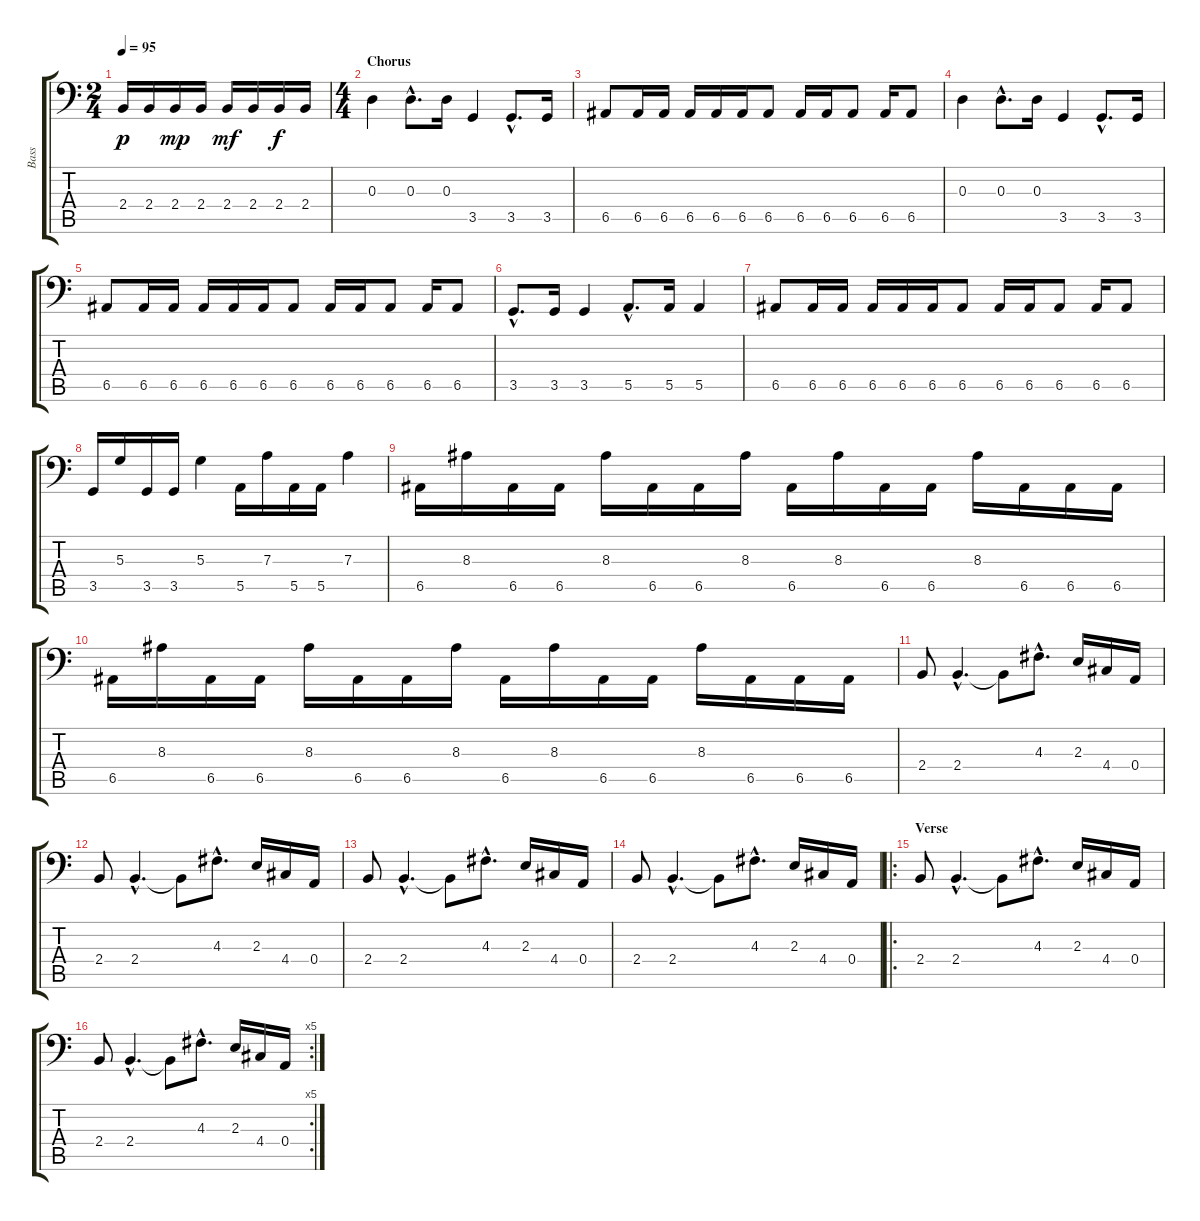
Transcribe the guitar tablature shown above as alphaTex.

\track ("Bass" "Bass") {instrument electricbassfinger}
\staff {score tabs}
\tuning (C3 G2 D2 A1 E1 B0) {hide}
\ts (2 4)
\tempo 95
\clef f4
\ks c
2.4.16{dy p} 2.4.16 2.4.16{dy mp} 2.4.16 2.4.16{dy mf} 2.4.16 2.4.16{dy f} 2.4.16 |
\ts (4 4)
\section ("" "Chorus")
0.3.4 0.3{hac}.8{d} 0.3.16 3.5.4 3.5{hac}.8{d} 3.5.16 |
6.5.8 6.5.16 6.5.16 6.5.16 6.5.16 6.5.16 6.5.8 6.5.16 6.5.16 6.5.8 6.5.16 6.5.8 |
0.3.4 0.3{hac}.8{d} 0.3.16 3.5.4 3.5{hac}.8{d} 3.5.16 |
6.5.8 6.5.16 6.5.16 6.5.16 6.5.16 6.5.16 6.5.8 6.5.16 6.5.16 6.5.8 6.5.16 6.5.8 |
3.5{hac}.8{d} 3.5.16 3.5.4 5.5{hac}.8{d} 5.5.16 5.5.4 |
6.5.8 6.5.16 6.5.16 6.5.16 6.5.16 6.5.16 6.5.8 6.5.16 6.5.16 6.5.8 6.5.16 6.5.8 |
3.5.16 5.3.16 3.5.16 3.5.16 5.3.4 5.5.16 7.3.16 5.5.16 5.5.16 7.3.4 |
6.5.16 8.3.16 6.5.16 6.5.16 8.3.16 6.5.16 6.5.16 8.3.16 6.5.16 8.3.16 6.5.16 6.5.16 8.3.16 6.5.16 6.5.16 6.5.16 |
6.5.16 8.3.16 6.5.16 6.5.16 8.3.16 6.5.16 6.5.16 8.3.16 6.5.16 8.3.16 6.5.16 6.5.16 8.3.16 6.5.16 6.5.16 6.5.16 |
2.4.8 2.4{hac}.4{d} 2.4{t}.8 4.3{hac}.8{d} 2.3.16 4.4.16 0.4.16 |
2.4.8 2.4{hac}.4{d} 2.4{t}.8 4.3{hac}.8{d} 2.3.16 4.4.16 0.4.16 |
2.4.8 2.4{hac}.4{d} 2.4{t}.8 4.3{hac}.8{d} 2.3.16 4.4.16 0.4.16 |
2.4.8 2.4{hac}.4{d} 2.4{t}.8 4.3{hac}.8{d} 2.3.16 4.4.16 0.4.16 |
\ro
\section ("" "Verse")
2.4.8 2.4{hac}.4{d} 2.4{t}.8 4.3{hac}.8{d} 2.3.16 4.4.16 0.4.16 |
\rc 5
2.4.8 2.4{hac}.4{d} 2.4{t}.8 4.3{hac}.8{d} 2.3.16 4.4.16 0.4.16
